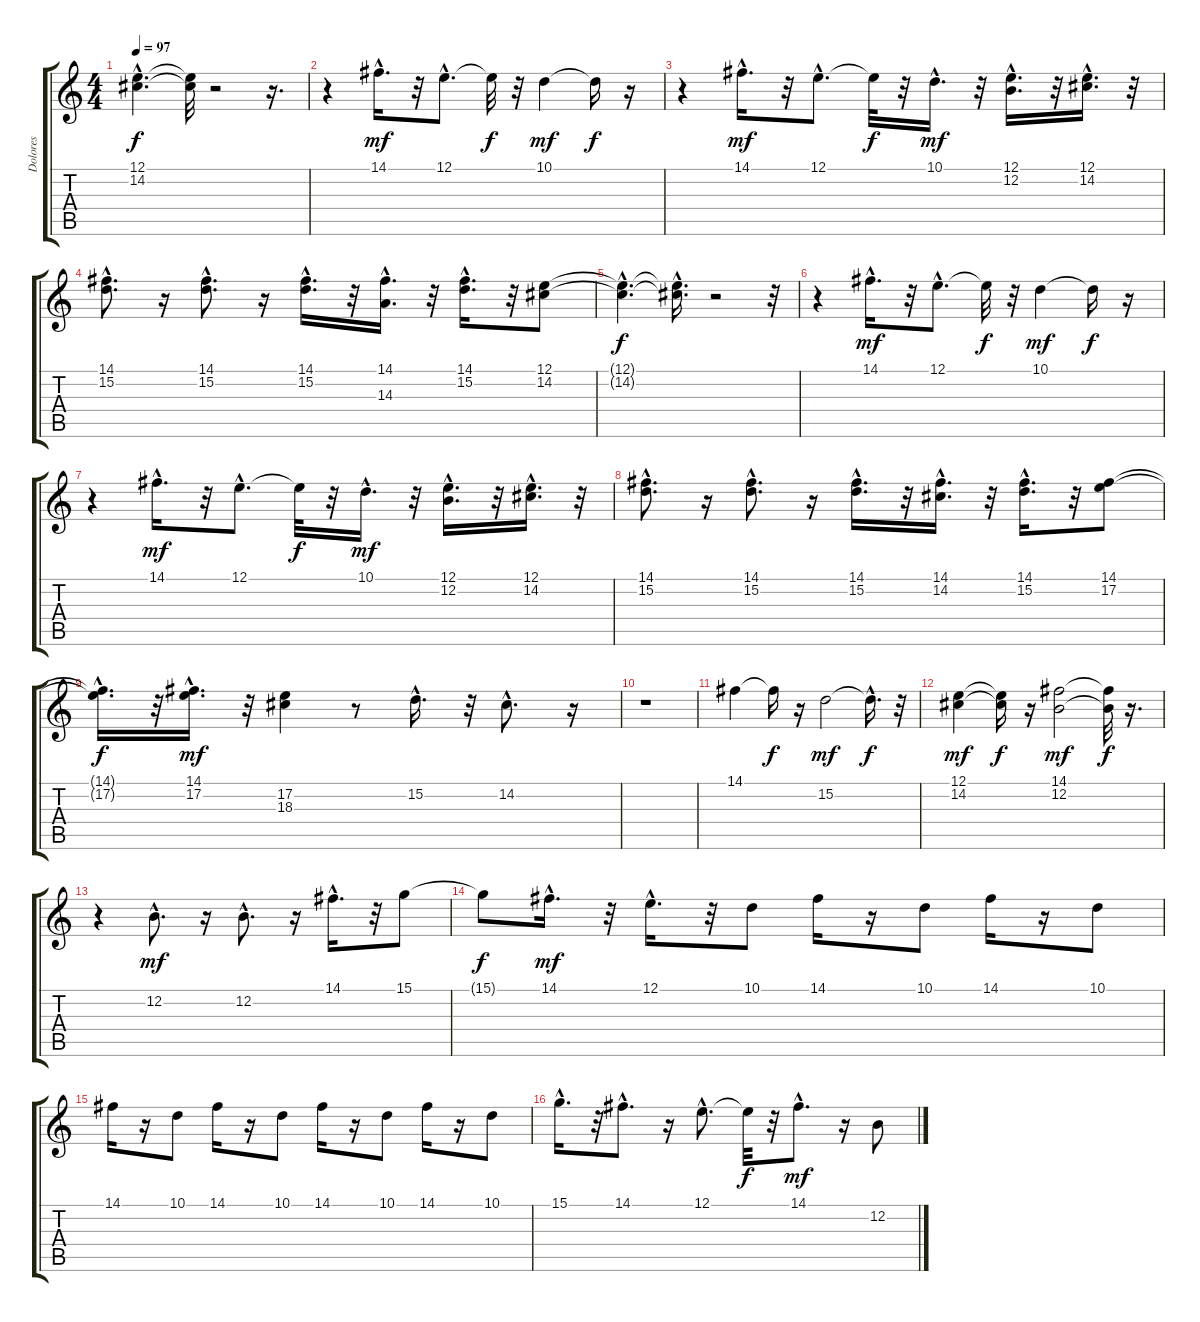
\track ("Dolores" "Dolores") {instrument pad3polysynth}
\staff {score tabs}
\tuning (E4 B3 G3 D3 A2 E2) {hide}
\ts (4 4)
\tempo 97
\clef g2
\ks c
(12.1{hac t} 14.2{hac t}).4{d dy f} (12.1{t} 14.2{t}).32 r.2 r.16{d} |
r.4 14.1{hac}.16{d dy mf} r.32 12.1{hac}.8{d} 12.1{t}.32{dy f} r.32 10.1.4{dy mf} 10.1{t}.16{dy f} r.16 |
r.4 14.1{hac}.16{d dy mf} r.32 12.1{hac}.8{d} 12.1{t}.32{dy f} r.32 10.1{hac}.16{d dy mf} r.32 (12.1{hac} 12.2{hac}).16{d} r.32 (12.1{hac} 14.2{hac}).16{d} r.32 |
(14.1{hac} 15.2{hac}).8{d} r.16 (14.1{hac} 15.2{hac}).8{d} r.16 (14.1{hac} 15.2{hac}).16{d} r.32 (14.1{hac} 14.3{hac}).16{d} r.32 (14.1{hac} 15.2{hac}).16{d} r.32 (12.1 14.2).8 |
(12.1{hac t} 14.2{hac t}).4{d dy f} (12.1{hac t} 14.2{hac t}).16{d} r.2 r.32 |
r.4 14.1{hac}.16{d dy mf} r.32 12.1{hac}.8{d} 12.1{t}.32{dy f} r.32 10.1.4{dy mf} 10.1{t}.16{dy f} r.16 |
r.4 14.1{hac}.16{d dy mf} r.32 12.1{hac}.8{d} 12.1{t}.32{dy f} r.32 10.1{hac}.16{d dy mf} r.32 (12.1{hac} 12.2{hac}).16{d} r.32 (12.1{hac} 14.2{hac}).16{d} r.32 |
(14.1{hac} 15.2{hac}).8{d} r.16 (14.1{hac} 15.2{hac}).8{d} r.16 (14.1{hac} 15.2{hac}).16{d} r.32 (14.1{hac} 14.2{hac}).16{d} r.32 (14.1{hac} 15.2{hac}).16{d} r.32 (14.1 17.2).8 |
(14.1{hac t} 17.2{hac t}).16{d dy f} r.32 (14.1{hac} 17.2{hac}).16{d dy mf} r.32 (17.2 18.3).4 r.8 15.2{hac}.16{d} r.32 14.2{hac}.8{d} r.16 |
r.1 |
14.1.4 14.1{t}.16{dy f} r.16 15.2.2{dy mf} 15.2{hac t}.16{d dy f} r.32 |
(12.1 14.2).4{dy mf} (12.1{t} 14.2{t}).16{dy f} r.16 (14.1 12.2).2{dy mf} (14.1{t} 12.2{t}).32{dy f} r.16{d} |
r.4 12.2{hac}.8{d dy mf} r.16 12.2{hac}.8{d} r.16 14.1{hac}.16{d} r.32 15.1.8 |
15.1{t}.8{dy f} 14.1{hac}.16{d dy mf} r.32 12.1{hac}.16{d} r.32 10.1.8 14.1.16 r.16 10.1.8 14.1.16 r.16 10.1.8 |
14.1.16 r.16 10.1.8 14.1.16 r.16 10.1.8 14.1.16 r.16 10.1.8 14.1.16 r.16 10.1.8 |
15.1{hac}.16{d} r.32 14.1{hac}.8{d} r.16 12.1{hac}.8{d} 12.1{t}.32{dy f} r.32 14.1{hac}.8{d dy mf} r.16 12.2.8
